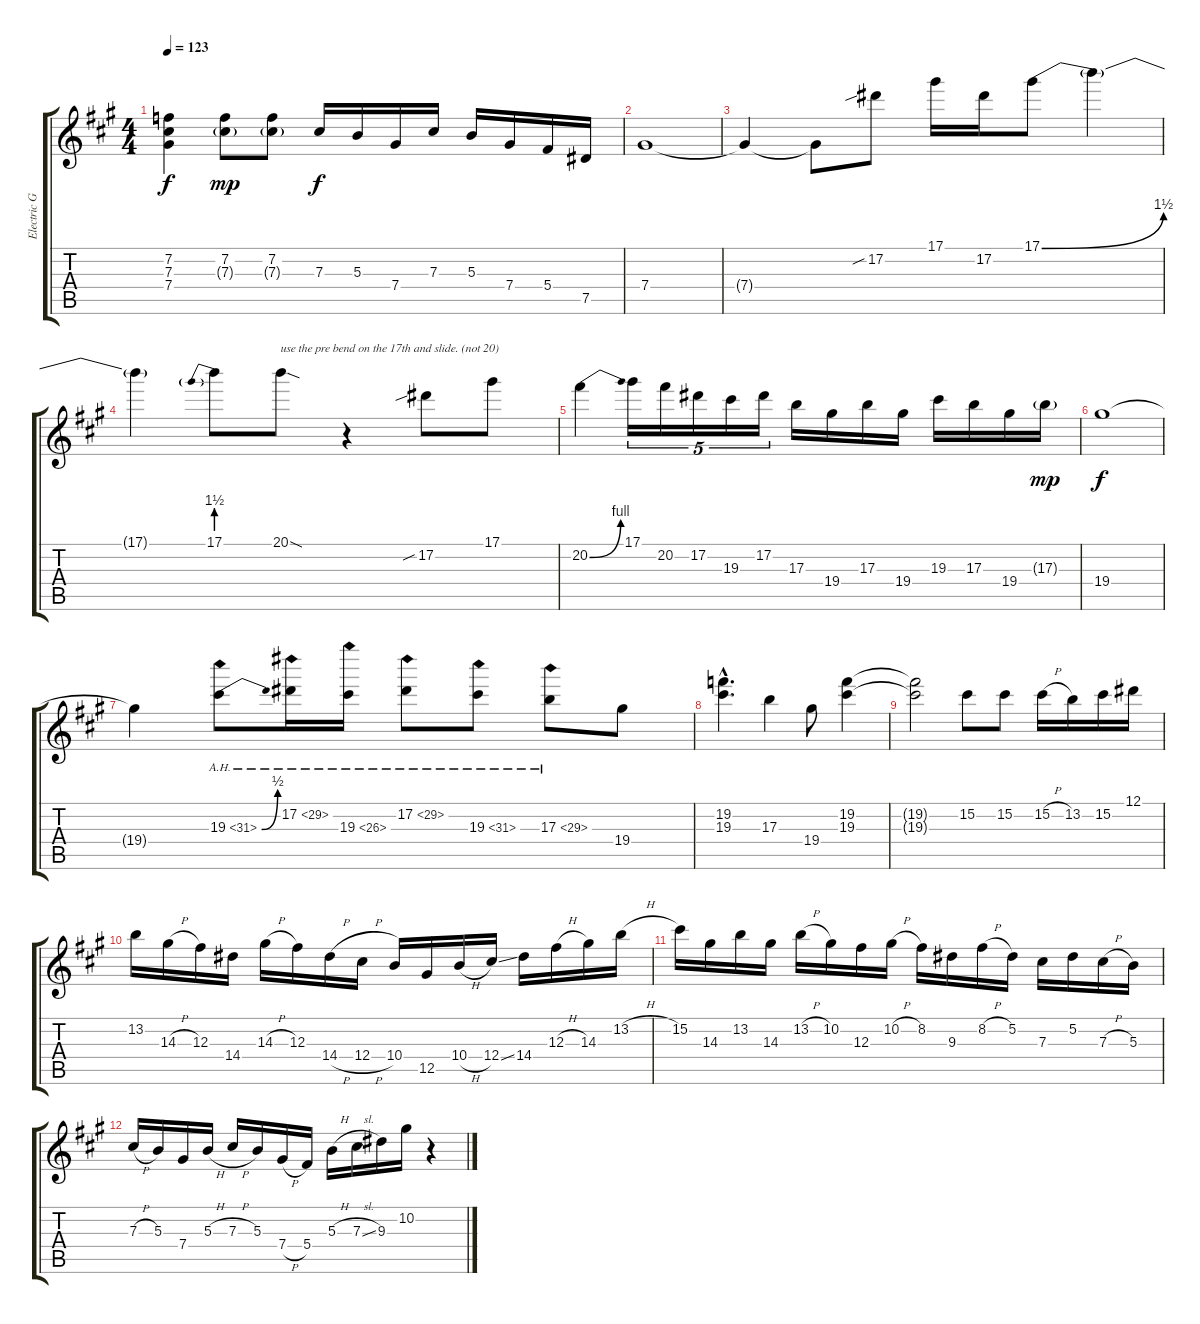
\track ("Electric Guitar 1" "Electric G") {instrument overdrivenguitar}
\staff {score tabs}
\tuning (Eb4 Bb3 Gb3 Db3 Ab2 Eb2) {hide}
\ts (4 4)
\tempo 123
\clef g2
\ks a
(7.2{t} 7.3{t} 7.4{t}).4{dy f} (7.2 7.3{g}).8{dy mp} (7.2 7.3{g}).8 7.3.16{dy f} 5.3.16 7.4.16 7.3.16 5.3.16 7.4.16 5.4.16 7.5.16 |
7.4.1 |
7.4{t}.4 7.4{t}.8 17.2{sib}.8 17.1.16 17.2.16 17.1{be (bend 0 0 60 6)}.8 17.1{t}.4 |
17.1{t}.4 17.1{be (prebend 0 6 60 6)}.8 20.1{sod}.8{txt "use the pre bend on the 17th and slide. (not 20)"} r.4 17.2{sib}.8 17.1.8 |
20.2{be (bend 0 0 60 4)}.4 17.1.16{tu (5 4)} 20.2.16{tu (5 4)} 17.2.16{tu (5 4)} 19.3.16{tu (5 4)} 17.2.16{tu (5 4)} 17.3.16 19.4.16 17.3.16 19.4.16 19.3.16 17.3.16 19.4.16 17.3{g}.16{dy mp} |
19.4.1{dy f} |
19.4{t}.4 19.3{be (bend 0 0 60 2) ah 12}.8 17.2{ah 12}.16 19.3{ah 7}.16 17.2{ah 12}.8 19.3{ah 12}.8 17.3{ah 12}.8 19.4.8 |
(19.2{hac} 19.3{hac}).4{d} 17.3.4 19.4.8 (19.2 19.3).4 |
(19.2{t} 19.3{t}).2 15.2.8 15.2.8 15.2{h}.16 13.2.16 15.2.16 12.1.16 |
13.2.16 14.3{h}.16 12.3.16 14.4.16 14.3{h}.16 12.3.16 14.4{h}.16 12.4{h}.16 10.4.16 12.5.16 10.4{h}.16 12.4{ss}.16 14.4.16 12.3{h}.16 14.3.16 13.2{h}.16 |
15.2.16 14.3.16 13.2.16 14.3.16 13.2{h}.16 10.2.16 12.3.16 10.2{h}.16 8.2.16 9.3.16 8.2{h}.16 5.2.16 7.3.16 5.2.16 7.3{h}.16 5.3.16 |
7.3{h}.16 5.3.16 7.4.16 5.3{h}.16 7.3{h}.16 5.3.16 7.4{h}.16 5.4.16 5.3{h}.16 7.3{sl}.16 9.3.16 10.2.16 r.4
